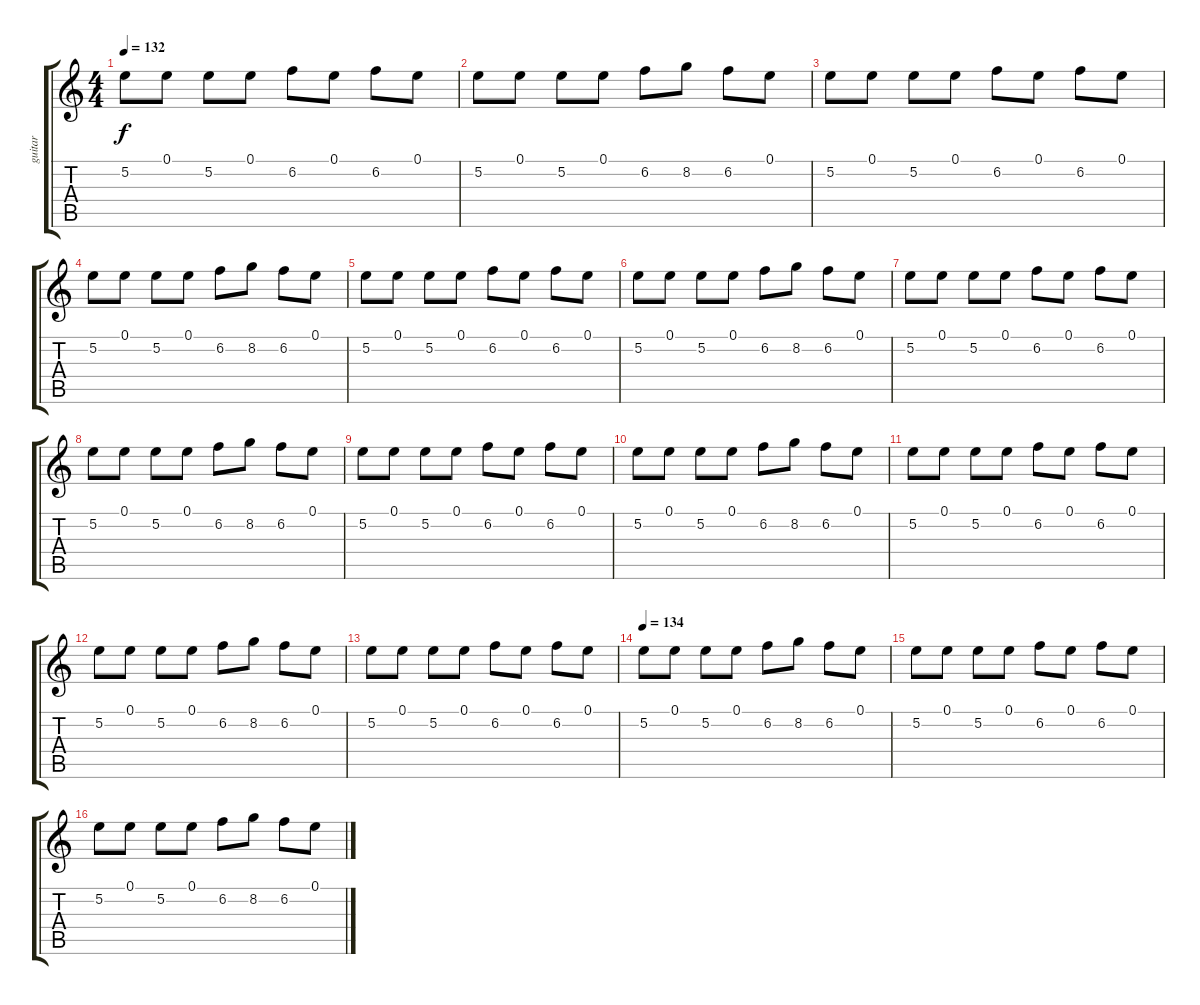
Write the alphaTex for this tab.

\track ("guitar" "guitar") {instrument electricguitarclean}
\staff {score tabs}
\tuning (E4 B3 G3 D3 A2 E2) {hide}
\ts (4 4)
\tempo 132
\clef g2
\ks c
5.2.8{dy f instrument electricguitarclean} 0.1.8 5.2.8 0.1.8 6.2.8 0.1.8 6.2.8 0.1.8 |
5.2.8 0.1.8 5.2.8 0.1.8 6.2.8 8.2.8 6.2.8 0.1.8 |
5.2.8 0.1.8 5.2.8 0.1.8 6.2.8 0.1.8 6.2.8 0.1.8 |
5.2.8 0.1.8 5.2.8 0.1.8 6.2.8 8.2.8 6.2.8 0.1.8 |
5.2.8 0.1.8 5.2.8 0.1.8 6.2.8 0.1.8 6.2.8 0.1.8 |
5.2.8 0.1.8 5.2.8 0.1.8 6.2.8 8.2.8 6.2.8 0.1.8 |
5.2.8 0.1.8 5.2.8 0.1.8 6.2.8 0.1.8 6.2.8 0.1.8 |
5.2.8 0.1.8 5.2.8 0.1.8 6.2.8 8.2.8 6.2.8 0.1.8 |
5.2.8 0.1.8 5.2.8 0.1.8 6.2.8 0.1.8 6.2.8 0.1.8 |
5.2.8 0.1.8 5.2.8 0.1.8 6.2.8 8.2.8 6.2.8 0.1.8 |
5.2.8 0.1.8 5.2.8 0.1.8 6.2.8 0.1.8 6.2.8 0.1.8 |
5.2.8 0.1.8 5.2.8 0.1.8 6.2.8 8.2.8 6.2.8 0.1.8 |
5.2.8 0.1.8 5.2.8 0.1.8 6.2.8 0.1.8 6.2.8 0.1.8 |
\tempo 134
5.2.8 0.1.8 5.2.8 0.1.8 6.2.8 8.2.8 6.2.8 0.1.8 |
5.2.8 0.1.8 5.2.8 0.1.8 6.2.8 0.1.8 6.2.8 0.1.8 |
5.2.8 0.1.8 5.2.8 0.1.8 6.2.8 8.2.8 6.2.8 0.1.8
